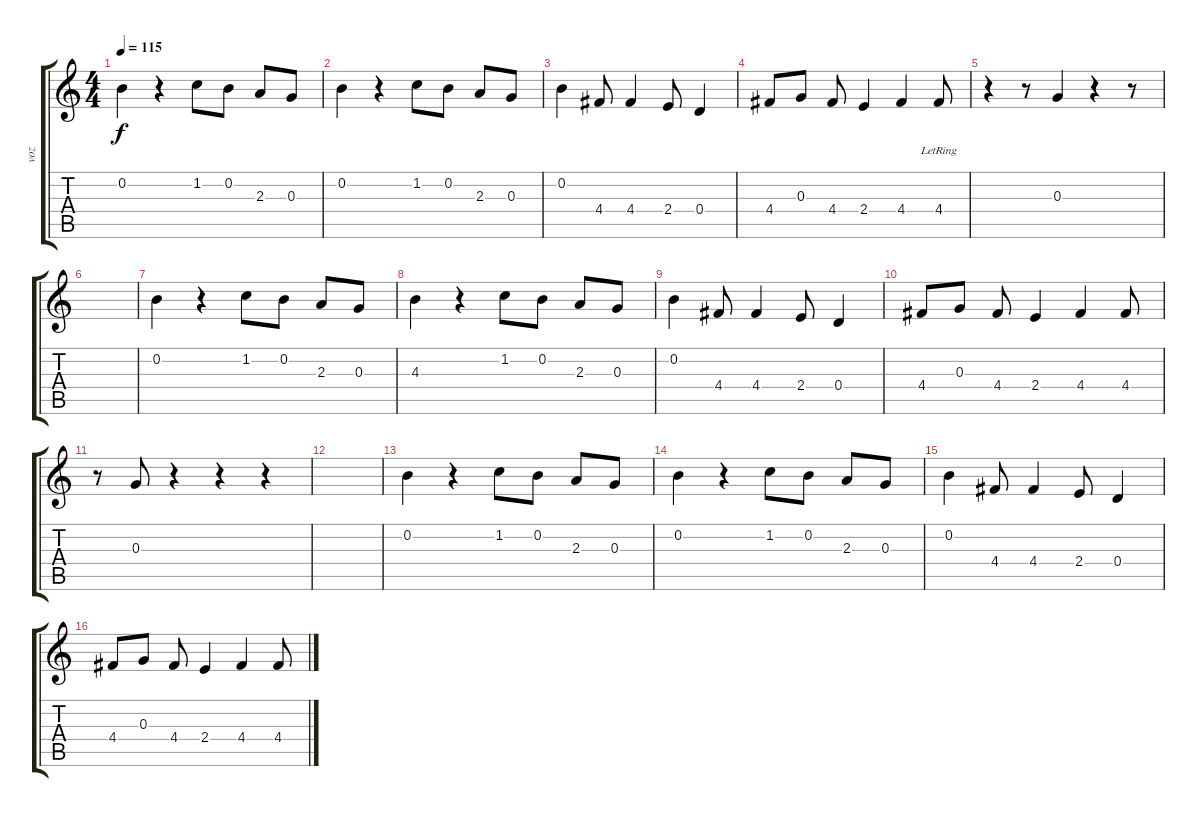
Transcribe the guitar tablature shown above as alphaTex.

\track ("voz" "voz") {instrument fretlessbass}
\staff {score tabs}
\tuning (E4 B3 G3 D3 A2 E2) {hide}
\ts (4 4)
\tempo 115
\clef g2
\ks c
0.2.4{dy f} r.4 1.2.8 0.2.8 2.3.8 0.3.8 |
0.2.4 r.4 1.2.8 0.2.8 2.3.8 0.3.8 |
0.2.4 4.4.8 4.4.4 2.4.8 0.4.4 |
4.4.8 0.3.8 4.4.8 2.4.4 4.4.4 4.4{lr}.8 |
r.4 r.8 0.3.4 r.4 r.8 |
|
0.2.4 r.4 1.2.8 0.2.8 2.3.8 0.3.8 |
4.3.4 r.4 1.2.8 0.2.8 2.3.8 0.3.8 |
0.2.4 4.4.8 4.4.4 2.4.8 0.4.4 |
4.4.8 0.3.8 4.4.8 2.4.4 4.4.4 4.4.8 |
r.8 0.3.8 r.4 r.4 r.4 |
|
0.2.4 r.4 1.2.8 0.2.8 2.3.8 0.3.8 |
0.2.4 r.4 1.2.8 0.2.8 2.3.8 0.3.8 |
0.2.4 4.4.8 4.4.4 2.4.8 0.4.4 |
4.4.8 0.3.8 4.4.8 2.4.4 4.4.4 4.4.8
